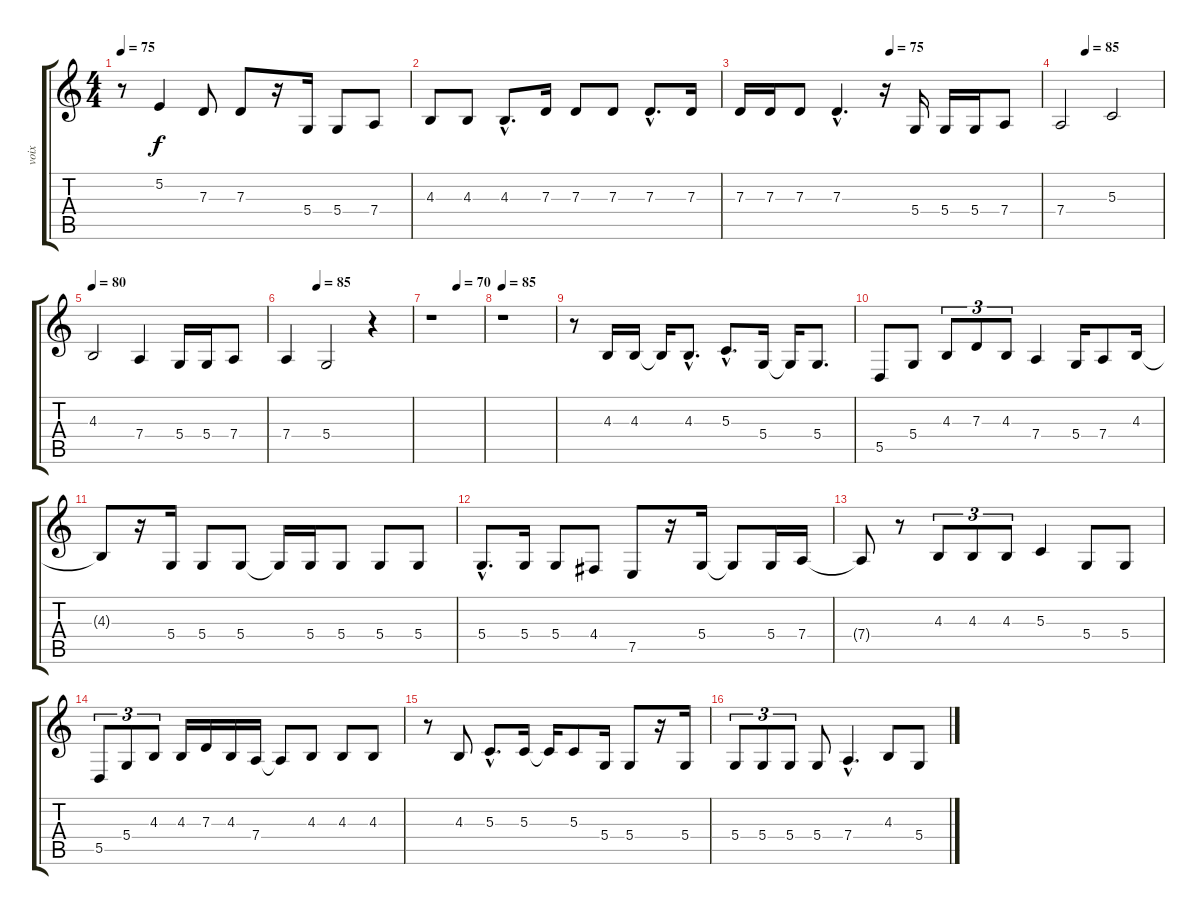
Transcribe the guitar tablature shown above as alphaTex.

\track ("voix" "voix") {instrument voiceoohs}
\staff {score tabs}
\tuning (E4 B3 G3 D3 A2 E2) {hide}
\ts (4 4)
\tempo 75
\clef g2
\ks c
r.8{dy f} 5.2.4 7.3.8 7.3.8 r.16 5.4.16 5.4.8 7.4.8 |
4.3.8 4.3.8 4.3{hac}.8{d} 7.3.16 7.3.8 7.3.8 7.3{hac}.8{d} 7.3.16 |
\tempo (75 0.5)
7.3.16 7.3.16 7.3.8 7.3{hac}.4{d} r.16 5.4.16 5.4.16 5.4.16 7.4.8 |
\tempo (85 0.25)
7.4.2 5.3.2 |
\tempo 80
4.3.2 7.4.4 5.4.16 5.4.16 7.4.8 |
\tempo (85 0.25)
7.4.4 5.4.2 r.4 |
\tempo (70 0.5)
r.1 |
\tempo 85
r.1 |
r.8 4.3.16 4.3.16 4.3{t}.16 4.3{hac}.8{d} 5.3{hac}.8{d} 5.4.16 5.4{t}.16 5.4.8{d} |
5.5.8 5.4.8 4.3.8{tu (3 2)} 7.3.8{tu (3 2)} 4.3.8{tu (3 2)} 7.4.4 5.4.16 7.4.8 4.3.16 |
4.3{t}.8 r.16 5.4.16 5.4.8 5.4.8 5.4{t}.16 5.4.16 5.4.8 5.4.8 5.4.8 |
5.4{hac}.8{d} 5.4.16 5.4.8 4.4.8 7.5.8 r.16 5.4.16 5.4{t}.8 5.4.16 7.4.16 |
7.4{t}.8 r.8 4.3.8{tu (3 2)} 4.3.8{tu (3 2)} 4.3.8{tu (3 2)} 5.3.4 5.4.8 5.4.8 |
5.5.8{tu (3 2)} 5.4.8{tu (3 2)} 4.3.8{tu (3 2)} 4.3.16 7.3.16 4.3.16 7.4.16 7.4{t}.8 4.3.8 4.3.8 4.3.8 |
r.8 4.3.8 5.3{hac}.8{d} 5.3.16 5.3{t}.16 5.3.8 5.4.16 5.4.8 r.16 5.4.16 |
5.4.8{tu (3 2)} 5.4.8{tu (3 2)} 5.4.8{tu (3 2)} 5.4.8 7.4{hac}.4{d} 4.3.8 5.4.8
